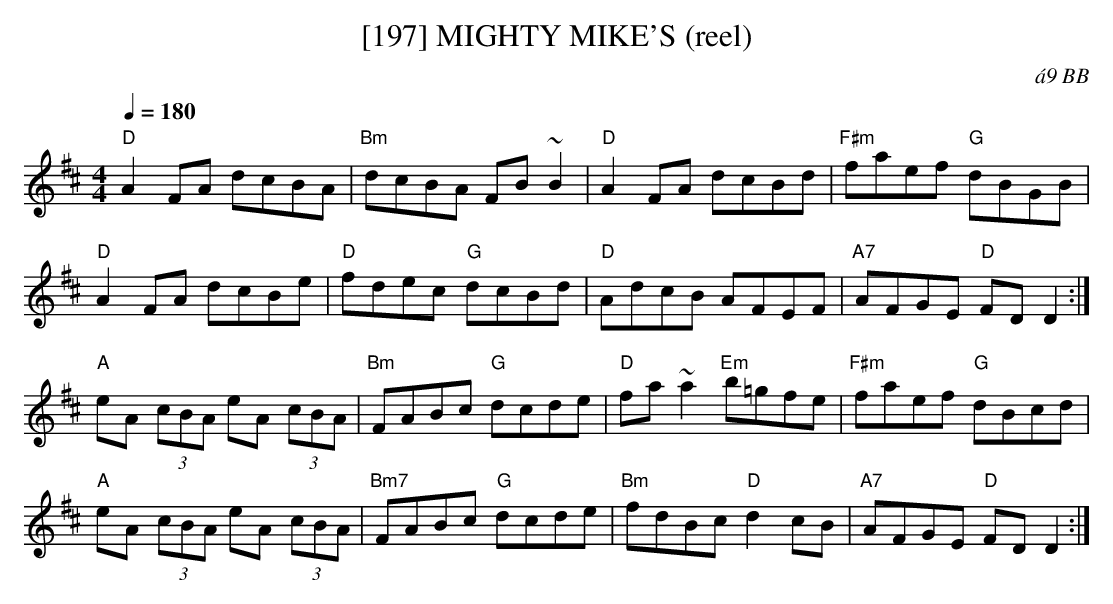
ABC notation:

X:1
T:[197] MIGHTY MIKE'S (reel)
C:\'a9 BB
Q:1/4=180
M:4/4
L:1/8
K:D
"D"A2 FA dcBA|"Bm"dcBA FB ~B2|"D"A2 FA dcBd|"F#m"faef "G"dBGB|
"D"A2 FA dcBe|"D"fdec "G"dcBd|"D"AdcB AFEF|"A7"AFGE "D"FD D2 :|
"A"eA (3cBA eA (3cBA|"Bm"FABc "G"dcde|"D"fa~a2 "Em"b=gfe|\
"F#m"faef "G"dBcd|
"A"eA (3cBA eA (3cBA|"Bm7"FABc "G"dcde|"Bm"fdBc "D"d2cB|\
"A7"AFGE "D"FD D2 :|
